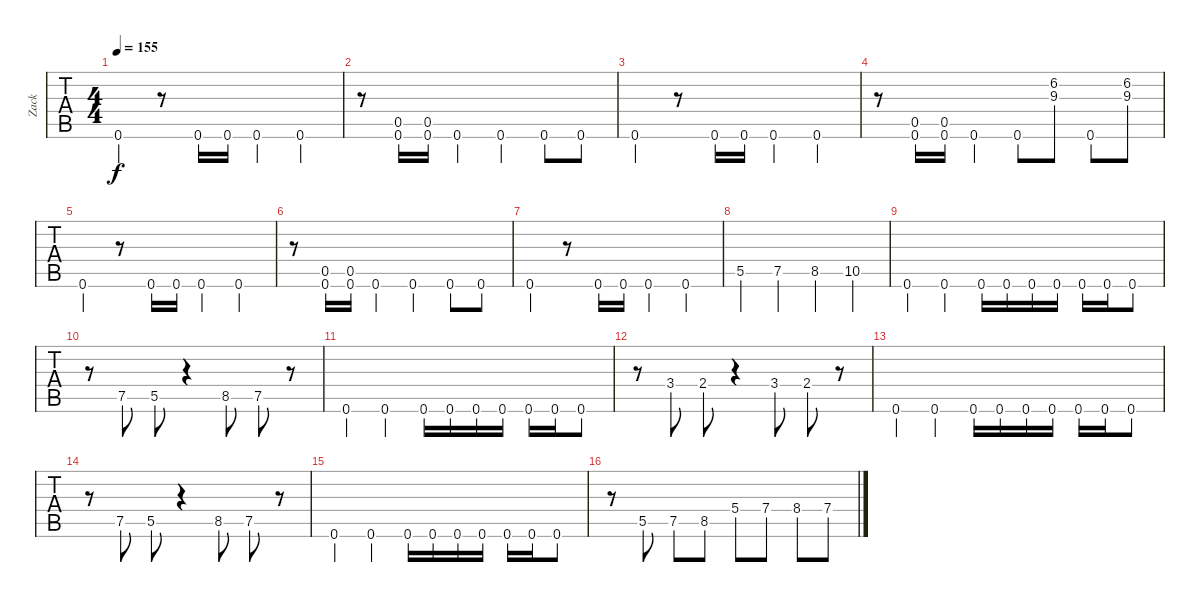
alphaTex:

\track ("Zack" "Zack") {instrument distortionguitar}
\staff {tabs}
\tuning (D4 A3 F3 C3 G2 C2) {hide}
\ts (4 4)
\tempo 155
\clef g2
\ks c
0.6.4{dy f} r.8 0.6.16 0.6.16 0.6.4 0.6.4 |
r.8 (0.5 0.6).16 (0.5 0.6).16 0.6.4 0.6.4 0.6.8 0.6.8 |
0.6.4 r.8 0.6.16 0.6.16 0.6.4 0.6.4 |
r.8 (0.5 0.6).16 (0.5 0.6).16 0.6.4 0.6.8 (6.2 9.3).8 0.6.8 (6.2 9.3).8 |
0.6.4 r.8 0.6.16 0.6.16 0.6.4 0.6.4 |
r.8 (0.5 0.6).16 (0.5 0.6).16 0.6.4 0.6.4 0.6.8 0.6.8 |
0.6.4 r.8 0.6.16 0.6.16 0.6.4 0.6.4 |
5.5.4 7.5.4 8.5.4 10.5.4 |
0.6.4 0.6.4 0.6.16 0.6.16 0.6.16 0.6.16 0.6.16 0.6.16 0.6.8 |
r.8 7.5.8 5.5.8 r.4 8.5.8 7.5.8 r.8 |
0.6.4 0.6.4 0.6.16 0.6.16 0.6.16 0.6.16 0.6.16 0.6.16 0.6.8 |
r.8 3.4.8 2.4.8 r.4 3.4.8 2.4.8 r.8 |
0.6.4 0.6.4 0.6.16 0.6.16 0.6.16 0.6.16 0.6.16 0.6.16 0.6.8 |
r.8 7.5.8 5.5.8 r.4 8.5.8 7.5.8 r.8 |
0.6.4 0.6.4 0.6.16 0.6.16 0.6.16 0.6.16 0.6.16 0.6.16 0.6.8 |
r.8 5.5.8 7.5.8 8.5.8 5.4.8 7.4.8 8.4.8 7.4.8
